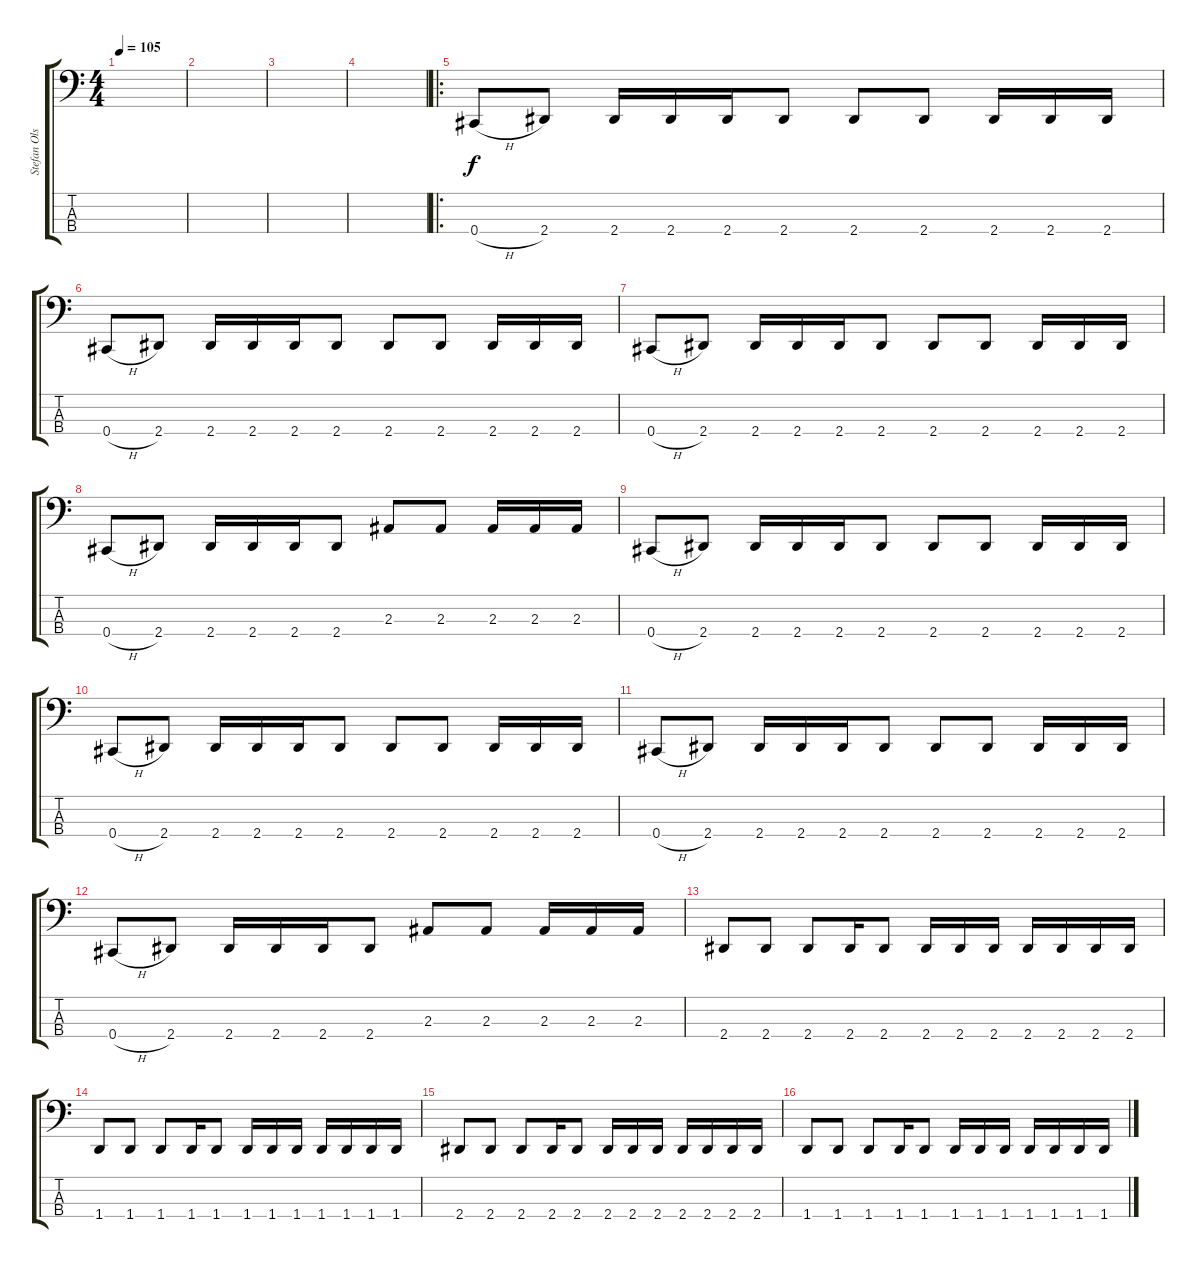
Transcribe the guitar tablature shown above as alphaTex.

\track ("Stefan Olsdal" "Stefan Ols") {instrument electricbassfinger}
\staff {score tabs}
\tuning (Gb2 Db2 Ab1 Db1) {hide}
\ts (4 4)
\tempo 105
\clef f4
\ks c
|
|
|
|
\ro
0.4{h}.8 2.4.8 2.4.16 2.4.16 2.4.16 2.4.8 2.4.8 2.4.8 2.4.16 2.4.16 2.4.16 |
0.4{h}.8 2.4.8 2.4.16 2.4.16 2.4.16 2.4.8 2.4.8 2.4.8 2.4.16 2.4.16 2.4.16 |
0.4{h}.8 2.4.8 2.4.16 2.4.16 2.4.16 2.4.8 2.4.8 2.4.8 2.4.16 2.4.16 2.4.16 |
0.4{h}.8 2.4.8 2.4.16 2.4.16 2.4.16 2.4.8 2.3.8 2.3.8 2.3.16 2.3.16 2.3.16 |
0.4{h}.8 2.4.8 2.4.16 2.4.16 2.4.16 2.4.8 2.4.8 2.4.8 2.4.16 2.4.16 2.4.16 |
0.4{h}.8 2.4.8 2.4.16 2.4.16 2.4.16 2.4.8 2.4.8 2.4.8 2.4.16 2.4.16 2.4.16 |
0.4{h}.8 2.4.8 2.4.16 2.4.16 2.4.16 2.4.8 2.4.8 2.4.8 2.4.16 2.4.16 2.4.16 |
0.4{h}.8 2.4.8 2.4.16 2.4.16 2.4.16 2.4.8 2.3.8 2.3.8 2.3.16 2.3.16 2.3.16 |
2.4.8 2.4.8 2.4.8 2.4.16 2.4.8 2.4.16 2.4.16 2.4.16 2.4.16 2.4.16 2.4.16 2.4.16 |
1.4.8 1.4.8 1.4.8 1.4.16 1.4.8 1.4.16 1.4.16 1.4.16 1.4.16 1.4.16 1.4.16 1.4.16 |
2.4.8 2.4.8 2.4.8 2.4.16 2.4.8 2.4.16 2.4.16 2.4.16 2.4.16 2.4.16 2.4.16 2.4.16 |
1.4.8 1.4.8 1.4.8 1.4.16 1.4.8 1.4.16 1.4.16 1.4.16 1.4.16 1.4.16 1.4.16 1.4.16
